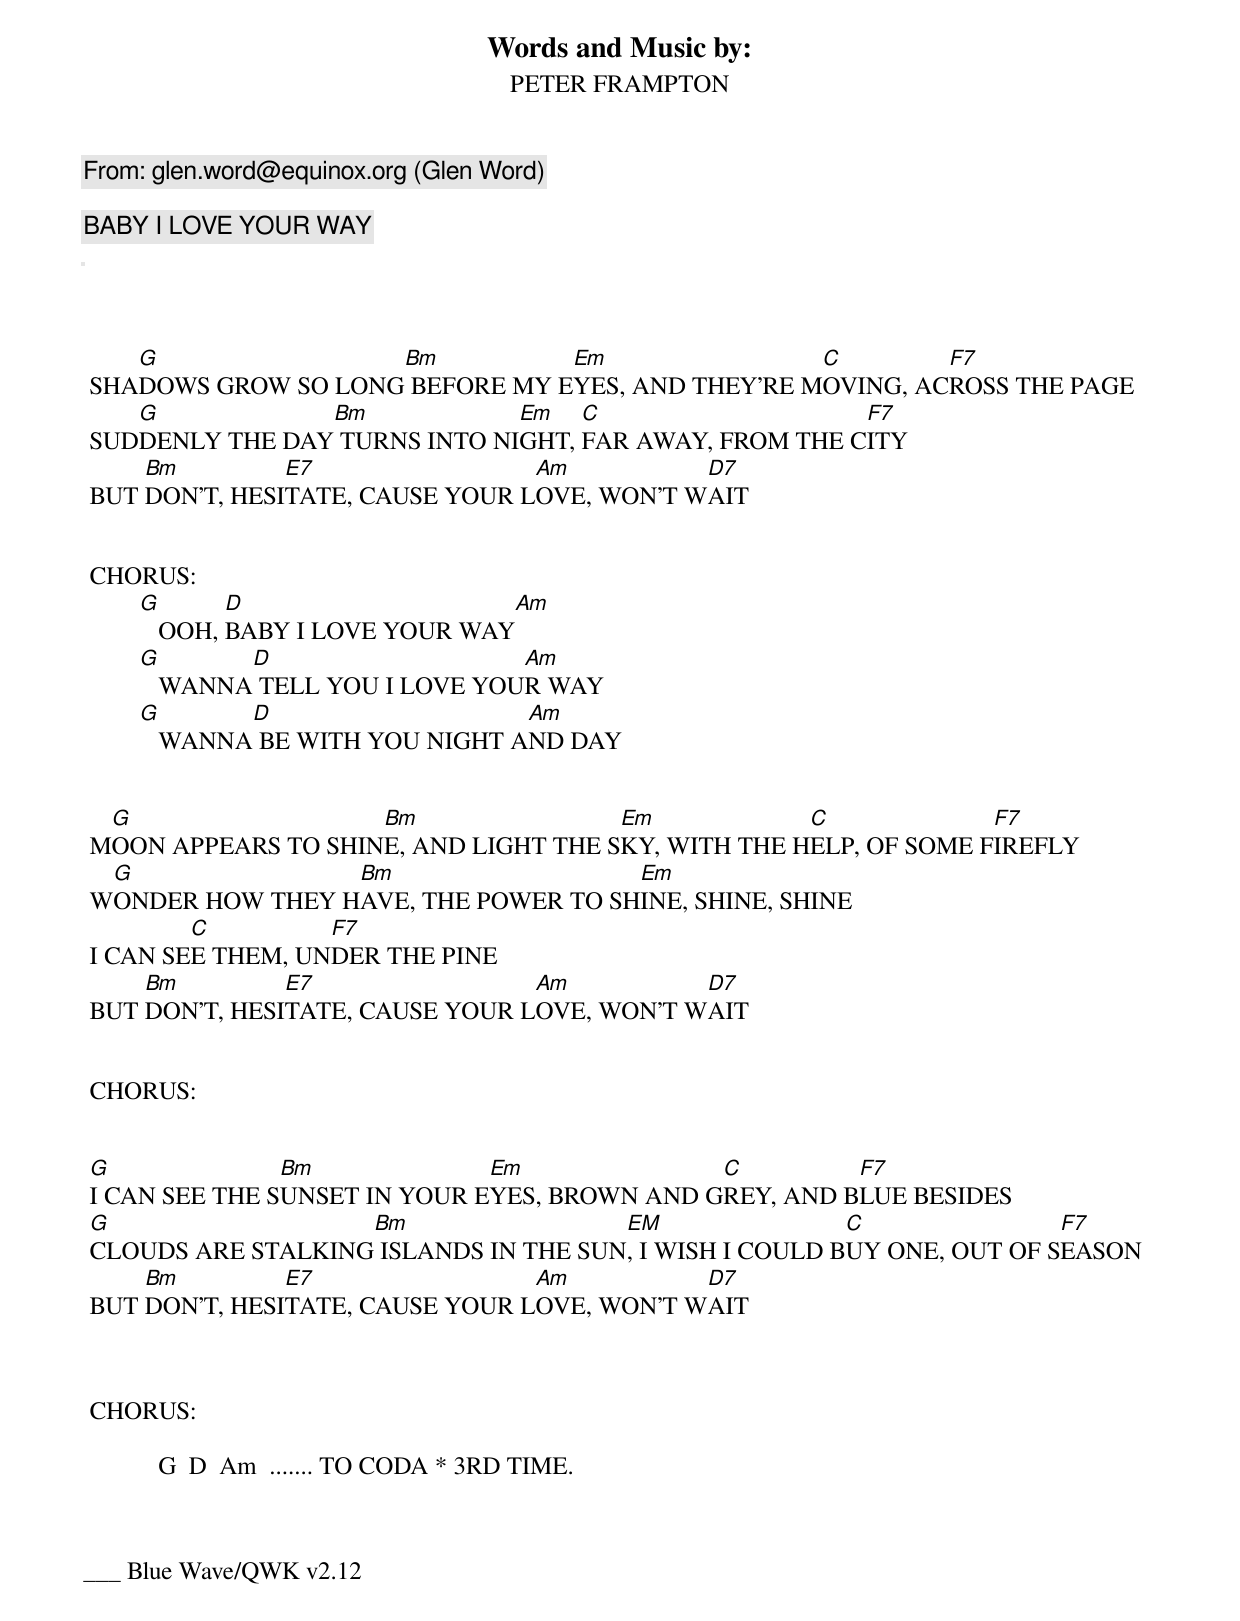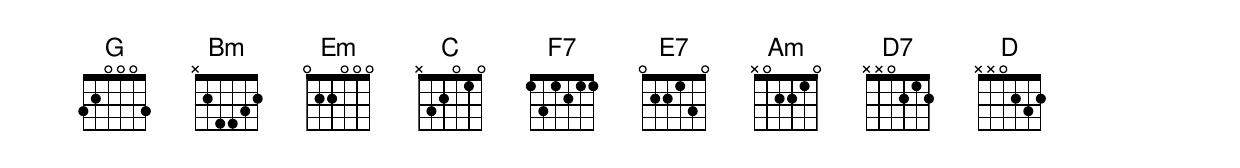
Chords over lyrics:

From: glen.word@equinox.org (Glen Word)
                                                       Words and Music by:
                                                       PETER FRAMPTON

                            BABY I LOVE YOUR WAY
                                   <gw>



    G                Bm          Em                C        F7
 SHADOWS GROW SO LONG BEFORE MY EYES, AND THEY'RE MOVING, ACROSS THE PAGE
    G            Bm            Em   C                   F7
 SUDDENLY THE DAY TURNS INTO NIGHT, FAR AWAY, FROM THE CITY
     Bm         E7                Am          D7
 BUT DON'T, HESITATE, CAUSE YOUR LOVE, WON'T WAIT


 CHORUS:
         G       D                   Am
            OOH, BABY I LOVE YOUR WAY
         G       D                   Am
            WANNA TELL YOU I LOVE YOUR WAY
         G       D                   Am
            WANNA BE WITH YOU NIGHT AND DAY


  G                  Bm                Em            C             F7
 MOON APPEARS TO SHINE, AND LIGHT THE SKY, WITH THE HELP, OF SOME FIREFLY
  G               Bm                  Em
 WONDER HOW THEY HAVE, THE POWER TO SHINE, SHINE, SHINE
         C         F7
 I CAN SEE THEM, UNDER THE PINE
     Bm         E7                Am          D7
 BUT DON'T, HESITATE, CAUSE YOUR LOVE, WON'T WAIT


 CHORUS:


 G              Bm             Em              C         F7
 I CAN SEE THE SUNSET IN YOUR EYES, BROWN AND GREY, AND BLUE BESIDES
 G                  Bm                 EM                C               F7
 CLOUDS ARE STALKING ISLANDS IN THE SUN, I WISH I COULD BUY ONE, OUT OF SEASON
     Bm         E7                Am          D7
 BUT DON'T, HESITATE, CAUSE YOUR LOVE, WON'T WAIT



 CHORUS:

            G  D  Am  ....... TO CODA * 3RD TIME.



___ Blue Wave/QWK v2.12
